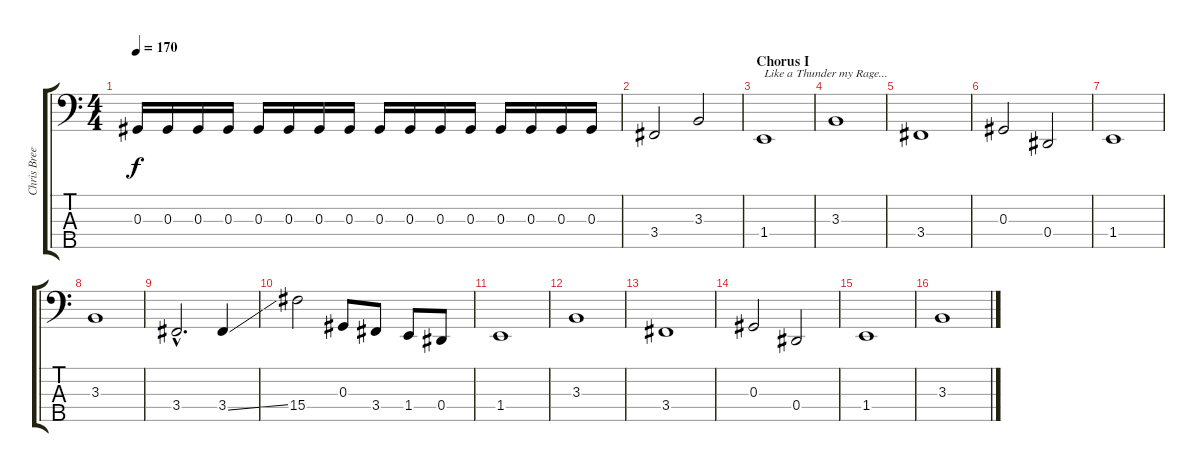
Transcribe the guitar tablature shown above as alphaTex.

\track ("Chris Breeze" "Chris Bree") {instrument electricbassfinger}
\staff {score tabs}
\tuning (Gb2 Db2 Ab1 Eb1 Bb0) {hide}
\ts (4 4)
\tempo 170
\clef f4
\ks c
0.3.16{dy f} 0.3.16 0.3.16 0.3.16 0.3.16 0.3.16 0.3.16 0.3.16 0.3.16 0.3.16 0.3.16 0.3.16 0.3.16 0.3.16 0.3.16 0.3.16 |
3.4.2 3.3.2 |
\section ("" "Chorus I")
1.4.1{txt "Like a Thunder my Rage..."} |
3.3.1 |
3.4.1 |
0.3.2 0.4.2 |
1.4.1 |
3.3.1 |
3.4{hac}.2{d} 3.4{ss}.4 |
15.4.2 0.3.8 3.4.8 1.4.8 0.4.8 |
1.4.1 |
3.3.1 |
3.4.1 |
0.3.2 0.4.2 |
1.4.1 |
3.3.1
